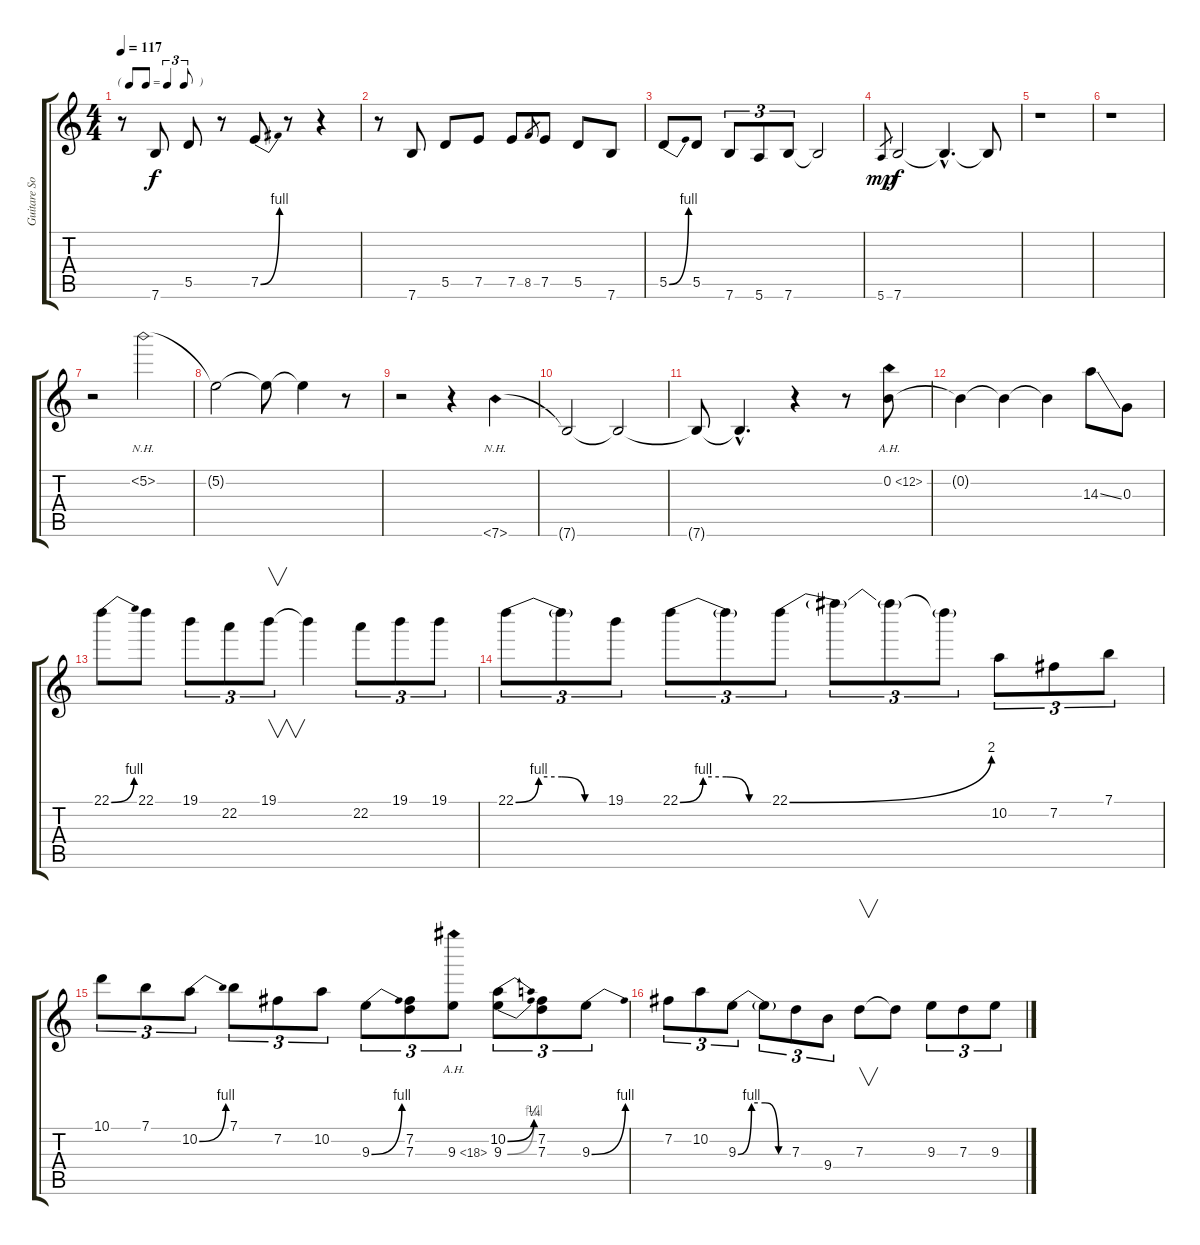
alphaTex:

\track ("Guitare Solo" "Guitare So") {instrument distortionguitar}
\staff {score tabs}
\tuning (E4 B3 G3 D3 A2 E2) {hide}
\ts (4 4)
\tf triplet8th
\tempo 117
\clef g2
\ks c
r.8{dy f} 7.6.8 5.5.8 r.8 7.5{be (bend 0 0 60 4)}.8 r.8 r.4 |
r.8 7.6.8 5.5.8 7.5.8 7.5.8 8.5.8{gr} 7.5.8 5.5.8 7.6.8 |
5.5{be (bend 0 0 60 4)}.8 5.5.8 7.6.8{tu (3 2)} 5.6.8{tu (3 2)} 7.6.8{tu (3 2)} 7.6{t}.2 |
5.6.8{gr dy mp} 7.6.2{dy f} 7.6{hac t}.4{d} 7.6{t}.8 |
r.1 |
r.1 |
r.2 5.2{nh}.2 |
5.2{t}.2 5.2{t}.8 5.2{t}.4 r.8 |
r.2 r.4 7.6{nh}.4 |
7.6{t}.2 7.6{t}.2 |
7.6{t}.8 7.6{hac t}.4{d} r.4 r.8 0.2{ah 12}.8 |
0.2{t}.4 0.2{t}.4 0.2{t}.4 14.3{ss}.8 0.3.8 |
22.1{be (bend 0 0 60 4)}.8 22.1.8 19.1.8{tu (3 2)} 22.2.8{tu (3 2)} 19.1.8{v tu (3 2)} 19.1{t}.4 22.2.8{tu (3 2)} 19.1.8{tu (3 2)} 19.1.8{tu (3 2)} |
22.1{be (custom 0 0 15 4 30 4 45 0 60 0)}.8{tu (3 2)} 22.1{t}.8{tu (3 2)} 19.1.8{tu (3 2)} 22.1{be (custom 0 0 15 4 30 4 45 0 60 0)}.8{tu (3 2)} 22.1{t}.8{tu (3 2)} 22.1{be (bend 0 0 60 8)}.8{tu (3 2)} 22.1{t}.8{tu (3 2)} 22.1{t}.8{tu (3 2)} 22.1{t}.8{tu (3 2)} 10.2.8{tu (3 2)} 7.2.8{tu (3 2)} 7.1.8{tu (3 2)} |
10.1.8{tu (3 2)} 7.1.8{tu (3 2)} 10.2{be (bend 0 0 60 4)}.8{tu (3 2)} 7.1.8{tu (3 2)} 7.2.8{tu (3 2)} 10.2.8{tu (3 2)} 9.3{be (bend 0 0 60 4)}.8{tu (3 2)} (7.2 7.3).8{tu (3 2)} 9.3{ah 9}.8{tu (3 2)} (10.2{be (bend 0 0 60 1)} 9.3{be (bend 0 0 60 4)}).8{tu (3 2)} (7.2 7.3).8{tu (3 2)} 9.3{be (bend 0 0 60 4)}.8{tu (3 2)} |
7.2.8{tu (3 2)} 10.2.8{tu (3 2)} 9.3{be (custom 0 0 15 4 30 4 45 0 60 0)}.8{tu (3 2)} 9.3{t}.8{tu (3 2)} 7.3.8{tu (3 2)} 9.4.8{tu (3 2)} 7.3.8{v} 7.3{t}.8 9.3.8{tu (3 2)} 7.3.8{tu (3 2)} 9.3.8{tu (3 2)}
